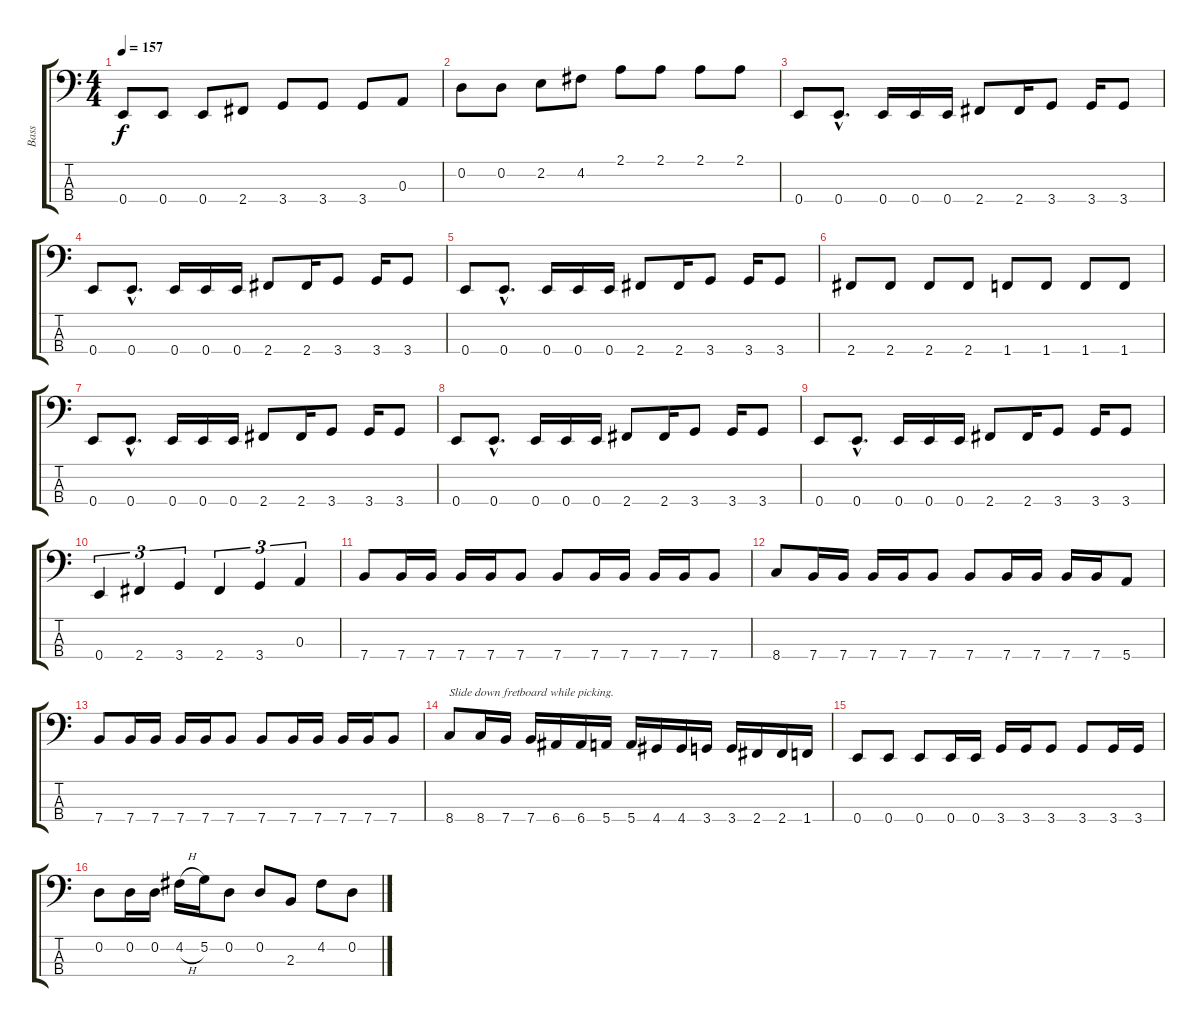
\track ("Bass" "Bass") {instrument electricbasspick}
\staff {score tabs}
\tuning (G2 D2 A1 E1) {hide}
\ts (4 4)
\tempo 157
\clef f4
\ks c
0.4.8{dy f} 0.4.8 0.4.8 2.4.8 3.4.8 3.4.8 3.4.8 0.3.8 |
0.2.8 0.2.8 2.2.8 4.2.8 2.1.8 2.1.8 2.1.8 2.1.8 |
0.4.8 0.4{hac}.8{d} 0.4.16 0.4.16 0.4.16 2.4.8 2.4.16 3.4.8 3.4.16 3.4.8 |
0.4.8 0.4{hac}.8{d} 0.4.16 0.4.16 0.4.16 2.4.8 2.4.16 3.4.8 3.4.16 3.4.8 |
0.4.8 0.4{hac}.8{d} 0.4.16 0.4.16 0.4.16 2.4.8 2.4.16 3.4.8 3.4.16 3.4.8 |
2.4.8 2.4.8 2.4.8 2.4.8 1.4.8 1.4.8 1.4.8 1.4.8 |
0.4.8 0.4{hac}.8{d} 0.4.16 0.4.16 0.4.16 2.4.8 2.4.16 3.4.8 3.4.16 3.4.8 |
0.4.8 0.4{hac}.8{d} 0.4.16 0.4.16 0.4.16 2.4.8 2.4.16 3.4.8 3.4.16 3.4.8 |
0.4.8 0.4{hac}.8{d} 0.4.16 0.4.16 0.4.16 2.4.8 2.4.16 3.4.8 3.4.16 3.4.8 |
0.4.4{tu (3 2)} 2.4.4{tu (3 2)} 3.4.4{tu (3 2)} 2.4.4{tu (3 2)} 3.4.4{tu (3 2)} 0.3.4{tu (3 2)} |
7.4.8{volume 14} 7.4.16 7.4.16 7.4.16 7.4.16 7.4.8 7.4.8 7.4.16 7.4.16 7.4.16 7.4.16 7.4.8 |
8.4.8 7.4.16 7.4.16 7.4.16 7.4.16 7.4.8 7.4.8 7.4.16 7.4.16 7.4.16 7.4.16 5.4.8 |
7.4.8 7.4.16 7.4.16 7.4.16 7.4.16 7.4.8 7.4.8 7.4.16 7.4.16 7.4.16 7.4.16 7.4.8 |
8.4.8{txt "Slide down fretboard while picking."} 8.4.16 7.4.16 7.4.16 6.4.16 6.4.16 5.4.16 5.4.16 4.4.16 4.4.16 3.4.16 3.4.16 2.4.16 2.4.16 1.4.16 |
0.4.8 0.4.8 0.4.8 0.4.16 0.4.16 3.4.16 3.4.16 3.4.8 3.4.8 3.4.16 3.4.16 |
0.2.8 0.2.16 0.2.16 4.2{h}.16 5.2.16 0.2.8 0.2.8 2.3.8 4.2.8 0.2.8
